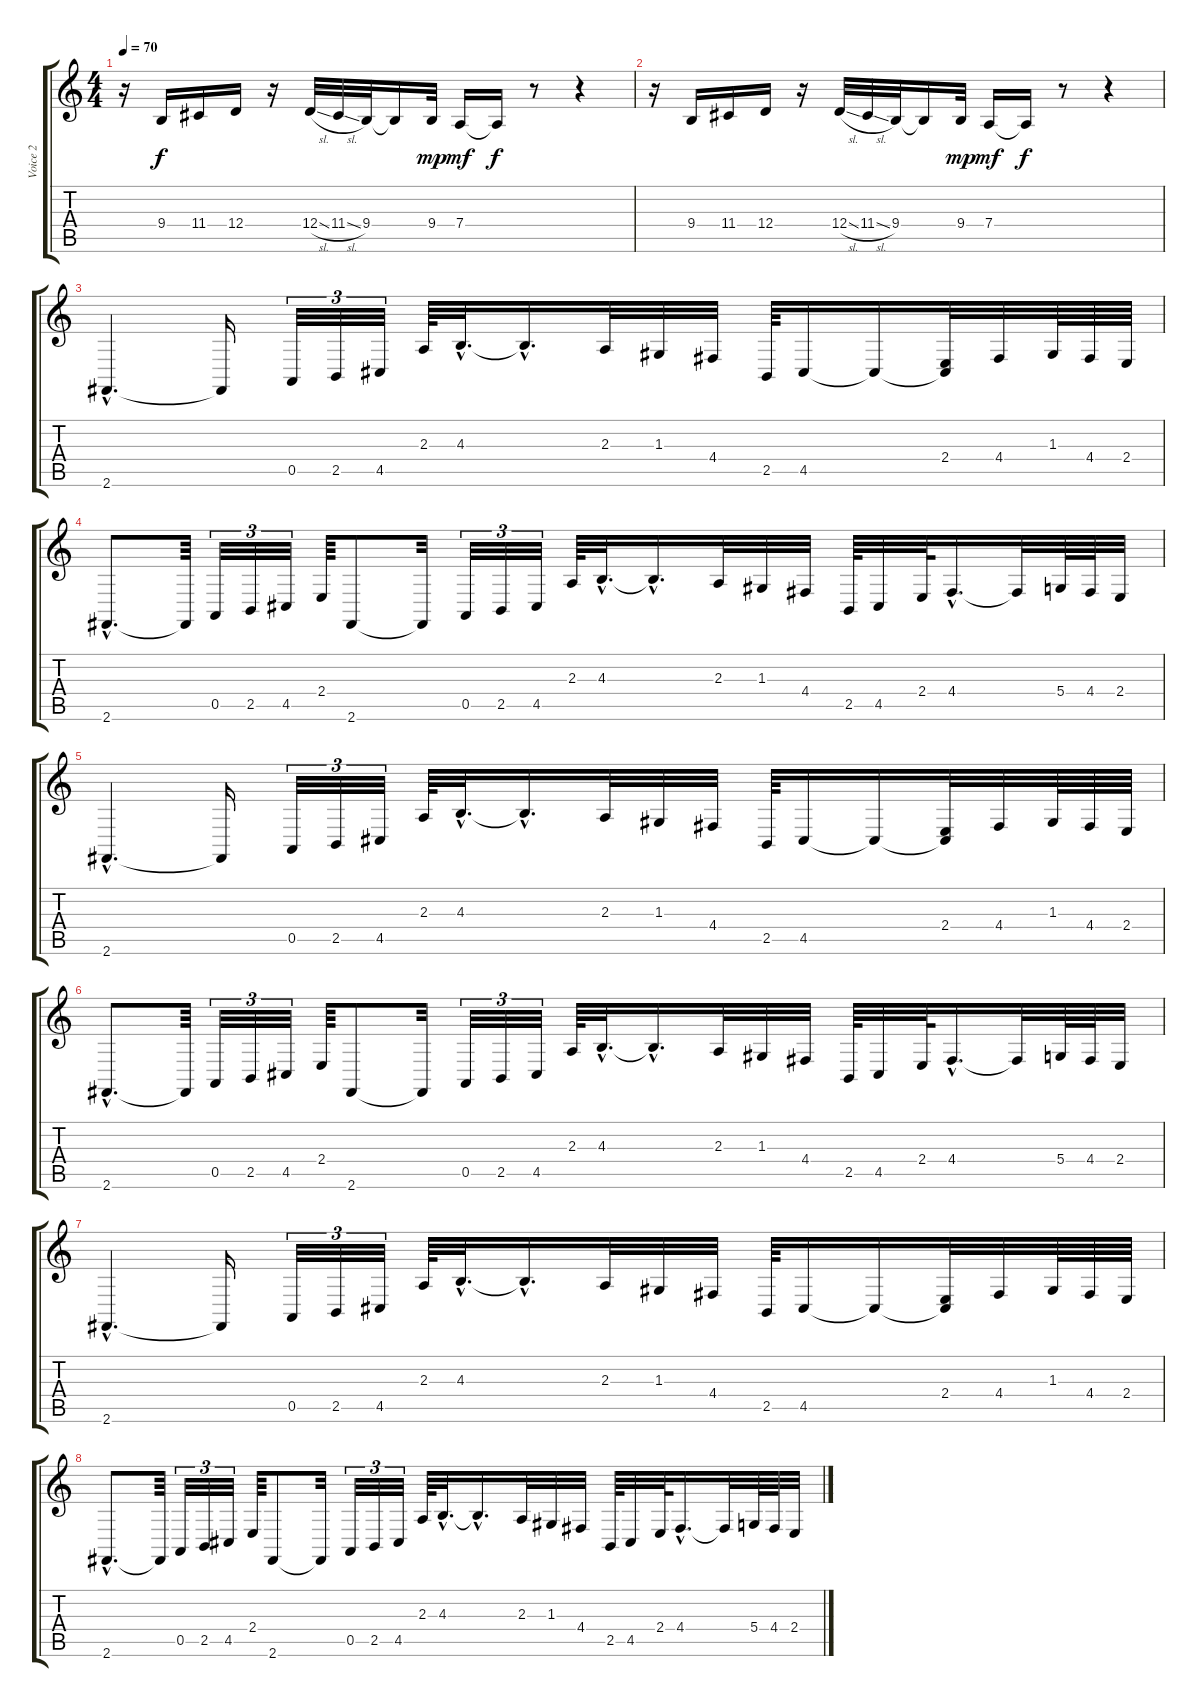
\track ("Voice 2" "Voice 2") {instrument clarinet}
\staff {score tabs}
\tuning (E4 B3 G3 D3 A2 E2) {hide}
\ts (4 4)
\tempo 70
\clef g2
\ks c
r.16{dy f} 9.4.16 11.4.16 12.4.16 r.16 12.4{sl}.32 11.4{sl}.32 9.4.32 9.4{t}.16 9.4.32{dy mp} 7.4.16{dy mf} 7.4{t}.16{dy f} r.8 r.4 |
r.16 9.4.16 11.4.16 12.4.16 r.16 12.4{sl}.32 11.4{sl}.32 9.4.32 9.4{t}.16 9.4.32{dy mp} 7.4.16{dy mf} 7.4{t}.16{dy f} r.8 r.4 |
2.6{hac}.4{d volume 16 instrument distortionguitar} 2.6{t}.16 0.5.32{tu (3 2)} 2.5.32{tu (3 2)} 4.5.32{tu (3 2)} 2.3.64 4.3{hac}.32{d} 4.3{hac t}.16{d} 2.3.32 1.3.32 4.4.32 2.5.64 4.5.16 4.5{t}.16 (2.4 4.5{t}).32 4.4.32 1.3.64 4.4.64 2.4.64 |
2.6{hac}.8{d} 2.6{t}.64 0.5.32{tu (3 2)} 2.5.32{tu (3 2)} 4.5.32{tu (3 2)} 2.4.64 2.6.8 2.6{t}.32 0.5.32{tu (3 2)} 2.5.32{tu (3 2)} 4.5.32{tu (3 2)} 2.3.64 4.3{hac}.32{d} 4.3{hac t}.16{d} 2.3.32 1.3.32 4.4.32 2.5.64 4.5.32 2.4.64 4.4{hac}.16{d} 4.4{t}.32 5.4.64 4.4.64 2.4.32 |
2.6{hac}.4{d} 2.6{t}.16 0.5.32{tu (3 2)} 2.5.32{tu (3 2)} 4.5.32{tu (3 2)} 2.3.64 4.3{hac}.32{d} 4.3{hac t}.16{d} 2.3.32 1.3.32 4.4.32 2.5.64 4.5.16 4.5{t}.16 (2.4 4.5{t}).32 4.4.32 1.3.64 4.4.64 2.4.64 |
2.6{hac}.8{d} 2.6{t}.64 0.5.32{tu (3 2)} 2.5.32{tu (3 2)} 4.5.32{tu (3 2)} 2.4.64 2.6.8 2.6{t}.32 0.5.32{tu (3 2)} 2.5.32{tu (3 2)} 4.5.32{tu (3 2)} 2.3.64 4.3{hac}.32{d} 4.3{hac t}.16{d} 2.3.32 1.3.32 4.4.32 2.5.64 4.5.32 2.4.64 4.4{hac}.16{d} 4.4{t}.32 5.4.64 4.4.64 2.4.32 |
2.6{hac}.4{d} 2.6{t}.16 0.5.32{tu (3 2)} 2.5.32{tu (3 2)} 4.5.32{tu (3 2)} 2.3.64 4.3{hac}.32{d} 4.3{hac t}.16{d} 2.3.32 1.3.32 4.4.32 2.5.64 4.5.16 4.5{t}.16 (2.4 4.5{t}).32 4.4.32 1.3.64 4.4.64 2.4.64 |
2.6{hac}.8{d} 2.6{t}.64 0.5.32{tu (3 2)} 2.5.32{tu (3 2)} 4.5.32{tu (3 2)} 2.4.64 2.6.8 2.6{t}.32 0.5.32{tu (3 2)} 2.5.32{tu (3 2)} 4.5.32{tu (3 2)} 2.3.64 4.3{hac}.32{d} 4.3{hac t}.16{d} 2.3.32 1.3.32 4.4.32 2.5.64 4.5.32 2.4.64 4.4{hac}.16{d} 4.4{t}.32 5.4.64 4.4.64 2.4.32
